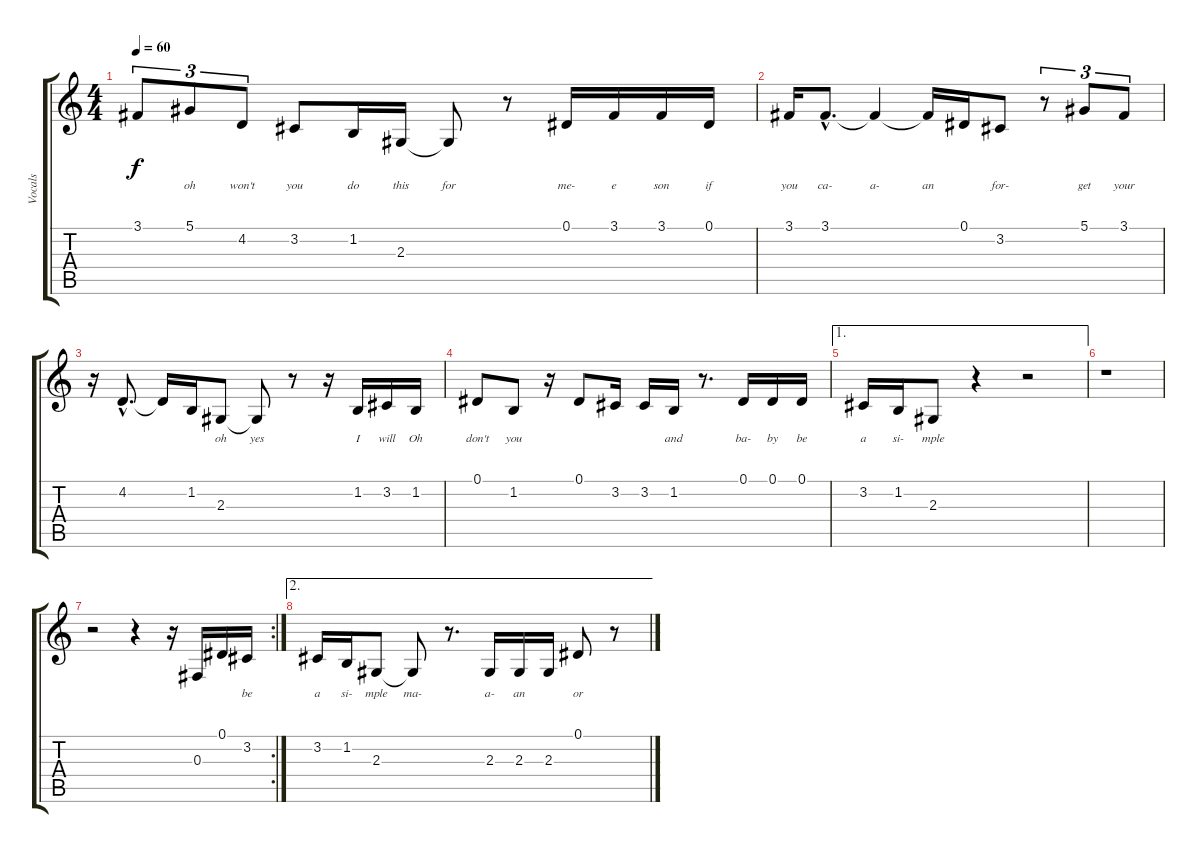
\track ("Vocals" "Vocals") {instrument lead6voice}
\staff {score tabs}
\tuning (Eb4 Bb3 Gb3 Db3 Ab2 Eb2) {hide}
\ts (4 4)
\tempo 60
\clef g2
\ks c
3.1.8{tu (3 2) lyrics (0 "") lyrics (1 "") lyrics (2 "") lyrics (3 "") lyrics (4 "") dy f} 5.1.8{tu (3 2) lyrics (0 "oh") lyrics (1 "") lyrics (2 "") lyrics (3 "") lyrics (4 "")} 4.2.8{tu (3 2) lyrics (0 "won't") lyrics (1 "") lyrics (2 "") lyrics (3 "") lyrics (4 "")} 3.2.8{lyrics (0 "you") lyrics (1 "") lyrics (2 "") lyrics (3 "") lyrics (4 "")} 1.2.16{lyrics (0 "do") lyrics (1 "") lyrics (2 "") lyrics (3 "") lyrics (4 "")} 2.3.16{lyrics (0 "this") lyrics (1 "") lyrics (2 "") lyrics (3 "") lyrics (4 "")} 2.3{t}.8{lyrics (0 "for") lyrics (1 "") lyrics (2 "") lyrics (3 "") lyrics (4 "")} r.8 0.1.16{lyrics (0 "me-") lyrics (1 "") lyrics (2 "") lyrics (3 "") lyrics (4 "")} 3.1.16{lyrics (0 "e") lyrics (1 "") lyrics (2 "") lyrics (3 "") lyrics (4 "")} 3.1.16{lyrics (0 "son") lyrics (1 "") lyrics (2 "") lyrics (3 "") lyrics (4 "")} 0.1.16{lyrics (0 "if") lyrics (1 "") lyrics (2 "") lyrics (3 "") lyrics (4 "")} |
3.1.16{lyrics (0 "you") lyrics (1 "") lyrics (2 "") lyrics (3 "") lyrics (4 "")} 3.1{hac}.8{d lyrics (0 "ca-") lyrics (1 "") lyrics (2 "") lyrics (3 "") lyrics (4 "")} 3.1{t}.4{lyrics (0 "a-") lyrics (1 "") lyrics (2 "") lyrics (3 "") lyrics (4 "")} 3.1{t}.16{lyrics (0 "an") lyrics (1 "") lyrics (2 "") lyrics (3 "") lyrics (4 "")} 0.1.16{lyrics (0 "") lyrics (1 "") lyrics (2 "") lyrics (3 "") lyrics (4 "")} 3.2.8{lyrics (0 "for-") lyrics (1 "") lyrics (2 "") lyrics (3 "") lyrics (4 "")} r.8{tu (3 2)} 5.1.8{tu (3 2) lyrics (0 "get") lyrics (1 "") lyrics (2 "") lyrics (3 "") lyrics (4 "")} 3.1.8{tu (3 2) lyrics (0 "your") lyrics (1 "") lyrics (2 "") lyrics (3 "") lyrics (4 "")} |
r.16 4.2{hac}.8{d lyrics (0 "") lyrics (1 "") lyrics (2 "") lyrics (3 "") lyrics (4 "")} 4.2{t}.16{lyrics (0 "") lyrics (1 "") lyrics (2 "") lyrics (3 "") lyrics (4 "")} 1.2.16{lyrics (0 "") lyrics (1 "") lyrics (2 "") lyrics (3 "") lyrics (4 "")} 2.3.8{lyrics (0 "oh") lyrics (1 "") lyrics (2 "") lyrics (3 "") lyrics (4 "")} 2.3{t}.8{lyrics (0 "yes") lyrics (1 "") lyrics (2 "") lyrics (3 "") lyrics (4 "")} r.8 r.16 1.2.16{lyrics (0 "I") lyrics (1 "") lyrics (2 "") lyrics (3 "") lyrics (4 "")} 3.2.16{lyrics (0 "will") lyrics (1 "") lyrics (2 "") lyrics (3 "") lyrics (4 "")} 1.2.16{lyrics (0 "Oh") lyrics (1 "") lyrics (2 "") lyrics (3 "") lyrics (4 "")} |
0.1.8{lyrics (0 "don't") lyrics (1 "") lyrics (2 "") lyrics (3 "") lyrics (4 "")} 1.2.8{lyrics (0 "you") lyrics (1 "") lyrics (2 "") lyrics (3 "") lyrics (4 "")} r.16 0.1.8{lyrics (0 "") lyrics (1 "") lyrics (2 "") lyrics (3 "") lyrics (4 "")} 3.2.16{lyrics (0 "") lyrics (1 "") lyrics (2 "") lyrics (3 "") lyrics (4 "")} 3.2.16{lyrics (0 "") lyrics (1 "") lyrics (2 "") lyrics (3 "") lyrics (4 "")} 1.2.16{lyrics (0 "and") lyrics (1 "") lyrics (2 "") lyrics (3 "") lyrics (4 "")} r.8{d} 0.1.16{lyrics (0 "ba-") lyrics (1 "") lyrics (2 "") lyrics (3 "") lyrics (4 "")} 0.1.16{lyrics (0 "by") lyrics (1 "") lyrics (2 "") lyrics (3 "") lyrics (4 "")} 0.1.16{lyrics (0 "be") lyrics (1 "") lyrics (2 "") lyrics (3 "") lyrics (4 "")} |
\ae 1
3.2.16{lyrics (0 "a") lyrics (1 "") lyrics (2 "") lyrics (3 "") lyrics (4 "")} 1.2.16{lyrics (0 "si-") lyrics (1 "") lyrics (2 "") lyrics (3 "") lyrics (4 "")} 2.3.8{lyrics (0 "mple") lyrics (1 "") lyrics (2 "") lyrics (3 "") lyrics (4 "")} r.4 r.2 |
r.1 |
\rc 2
r.2 r.4 r.16 0.3.16{lyrics (0 "") lyrics (1 "") lyrics (2 "") lyrics (3 "") lyrics (4 "")} 0.1.16{lyrics (0 "") lyrics (1 "") lyrics (2 "") lyrics (3 "") lyrics (4 "")} 3.2.16{lyrics (0 "be") lyrics (1 "") lyrics (2 "") lyrics (3 "") lyrics (4 "")} |
\ae 2
3.2.16{lyrics (0 "a") lyrics (1 "") lyrics (2 "") lyrics (3 "") lyrics (4 "")} 1.2.16{lyrics (0 "si-") lyrics (1 "") lyrics (2 "") lyrics (3 "") lyrics (4 "")} 2.3.8{lyrics (0 "mple") lyrics (1 "") lyrics (2 "") lyrics (3 "") lyrics (4 "")} 2.3{t}.8{lyrics (0 "ma-") lyrics (1 "") lyrics (2 "") lyrics (3 "") lyrics (4 "")} r.8{d} 2.3.16{lyrics (0 "a-") lyrics (1 "") lyrics (2 "") lyrics (3 "") lyrics (4 "")} 2.3.16{lyrics (0 "an") lyrics (1 "") lyrics (2 "") lyrics (3 "") lyrics (4 "")} 2.3.16{lyrics (0 "") lyrics (1 "") lyrics (2 "") lyrics (3 "") lyrics (4 "")} 0.1.8{lyrics (0 "or") lyrics (1 "") lyrics (2 "") lyrics (3 "") lyrics (4 "")} r.8
